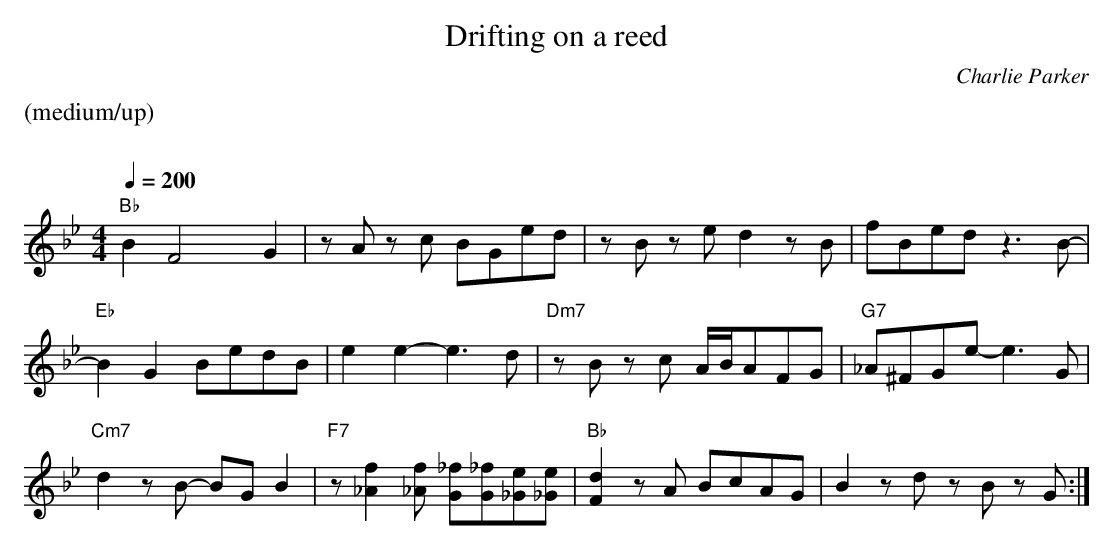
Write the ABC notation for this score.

X:1
T:Drifting on a reed
M:4/4
L:1/8
C:Charlie Parker
Q:1/4=200
%%staves (chords melody)
K:Bb
%%text (medium/up)
%%vskip 20
V:chords
"Bb"x4 x4 | x4 x4 | x4 x4 | x4 x4 |
"Eb"x4 x4 | x4 x4 | "Dm7"x4 x4 | "G7"x4 x4 |
"Cm7"x4 x4 | "F7"x4 x4 | "Bb"x4 x4 | x4 x4 :|
V:melody
B2F4G2 | zA zc BGed | zB ze d2 zB | fBed z3B- |
B2G2 BedB | e2 e2-e3d | zB zc A/B/AFG | _A^FGe- e3G |
d2zB- BG B2 | z[_A2f2][_Af] [G_f][G_f][_Ge][_Ge] | [F2d2]zA BcAG | B2zd zB zG :|
